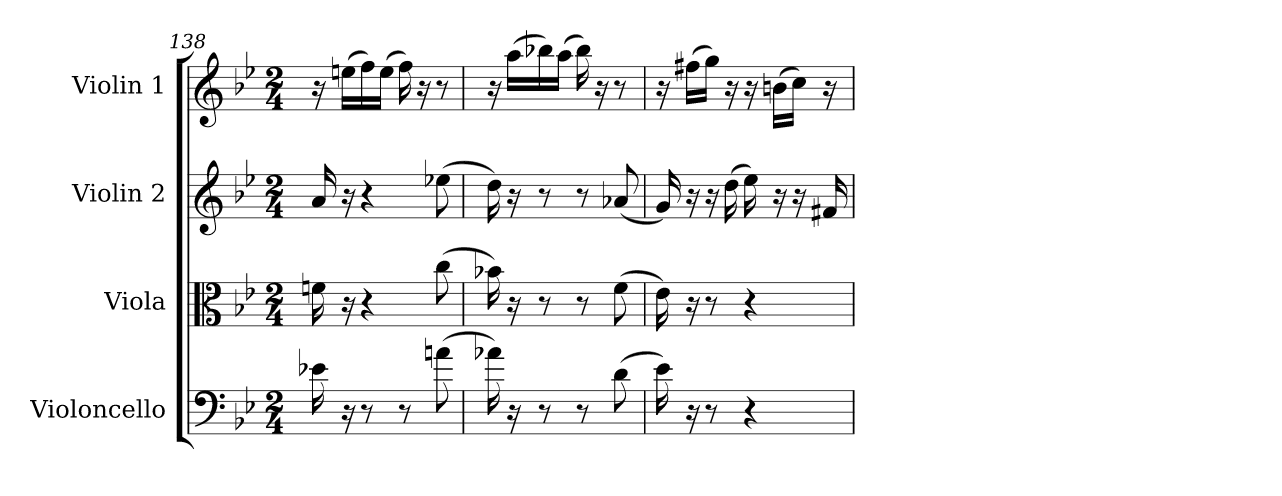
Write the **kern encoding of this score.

**kern	**kern	**kern	**kern
*part4	*part3	*part2	*part1
*staff4	*staff3	*staff2	*staff1
*I"Violoncello	*I"Viola	*I"Violin 2	*I"Violin 1
*I'Vc	*I'Vla	*I'Vln	*I'Vln
*clefF4	*clefC3	*clefG2	*clefG2
*k[b-e-]	*k[b-e-]	*k[b-e-]	*k[b-e-]
*M2/4	*M2/4	*M2/4	*M2/4
=138	=138	=138	=138
16e-X\	16fn\	16a/	16r
16r	16r	16r	(16een\LL
8r	4r	4r	16ff\)
.	.	.	(16ee\JJ
8r	.	.	16ff\)
.	.	.	16r
(8an\	(8cc\	(8ee-X\	8r
!!LO:LB:g=z
=139	=139	=139	=139
16a-X\)	16b-X\)	16dd\)	16r
16r	16r	16r	(16aa\LL
8r	8r	8r	16bb-X\)
.	.	.	(16aa\JJ
8r	8r	8r	16bb-\)
.	.	.	16r
(8d\	(8f\	(8a-X/	8r
=140	=140	=140	=140
16e-\)	16e-\)	16g/)	16r
16r	16r	16r	(16ff#X\LL
8r	8r	16r	16gg\JJ)
.	.	(16dd\	16r
4r	4r	16ee-\)	16r
.	.	16r	(16bn\LL
.	.	16r	16cc\JJ)
.	.	16f#X/	16r
=	=	=	=
*-	*-	*-	*-
